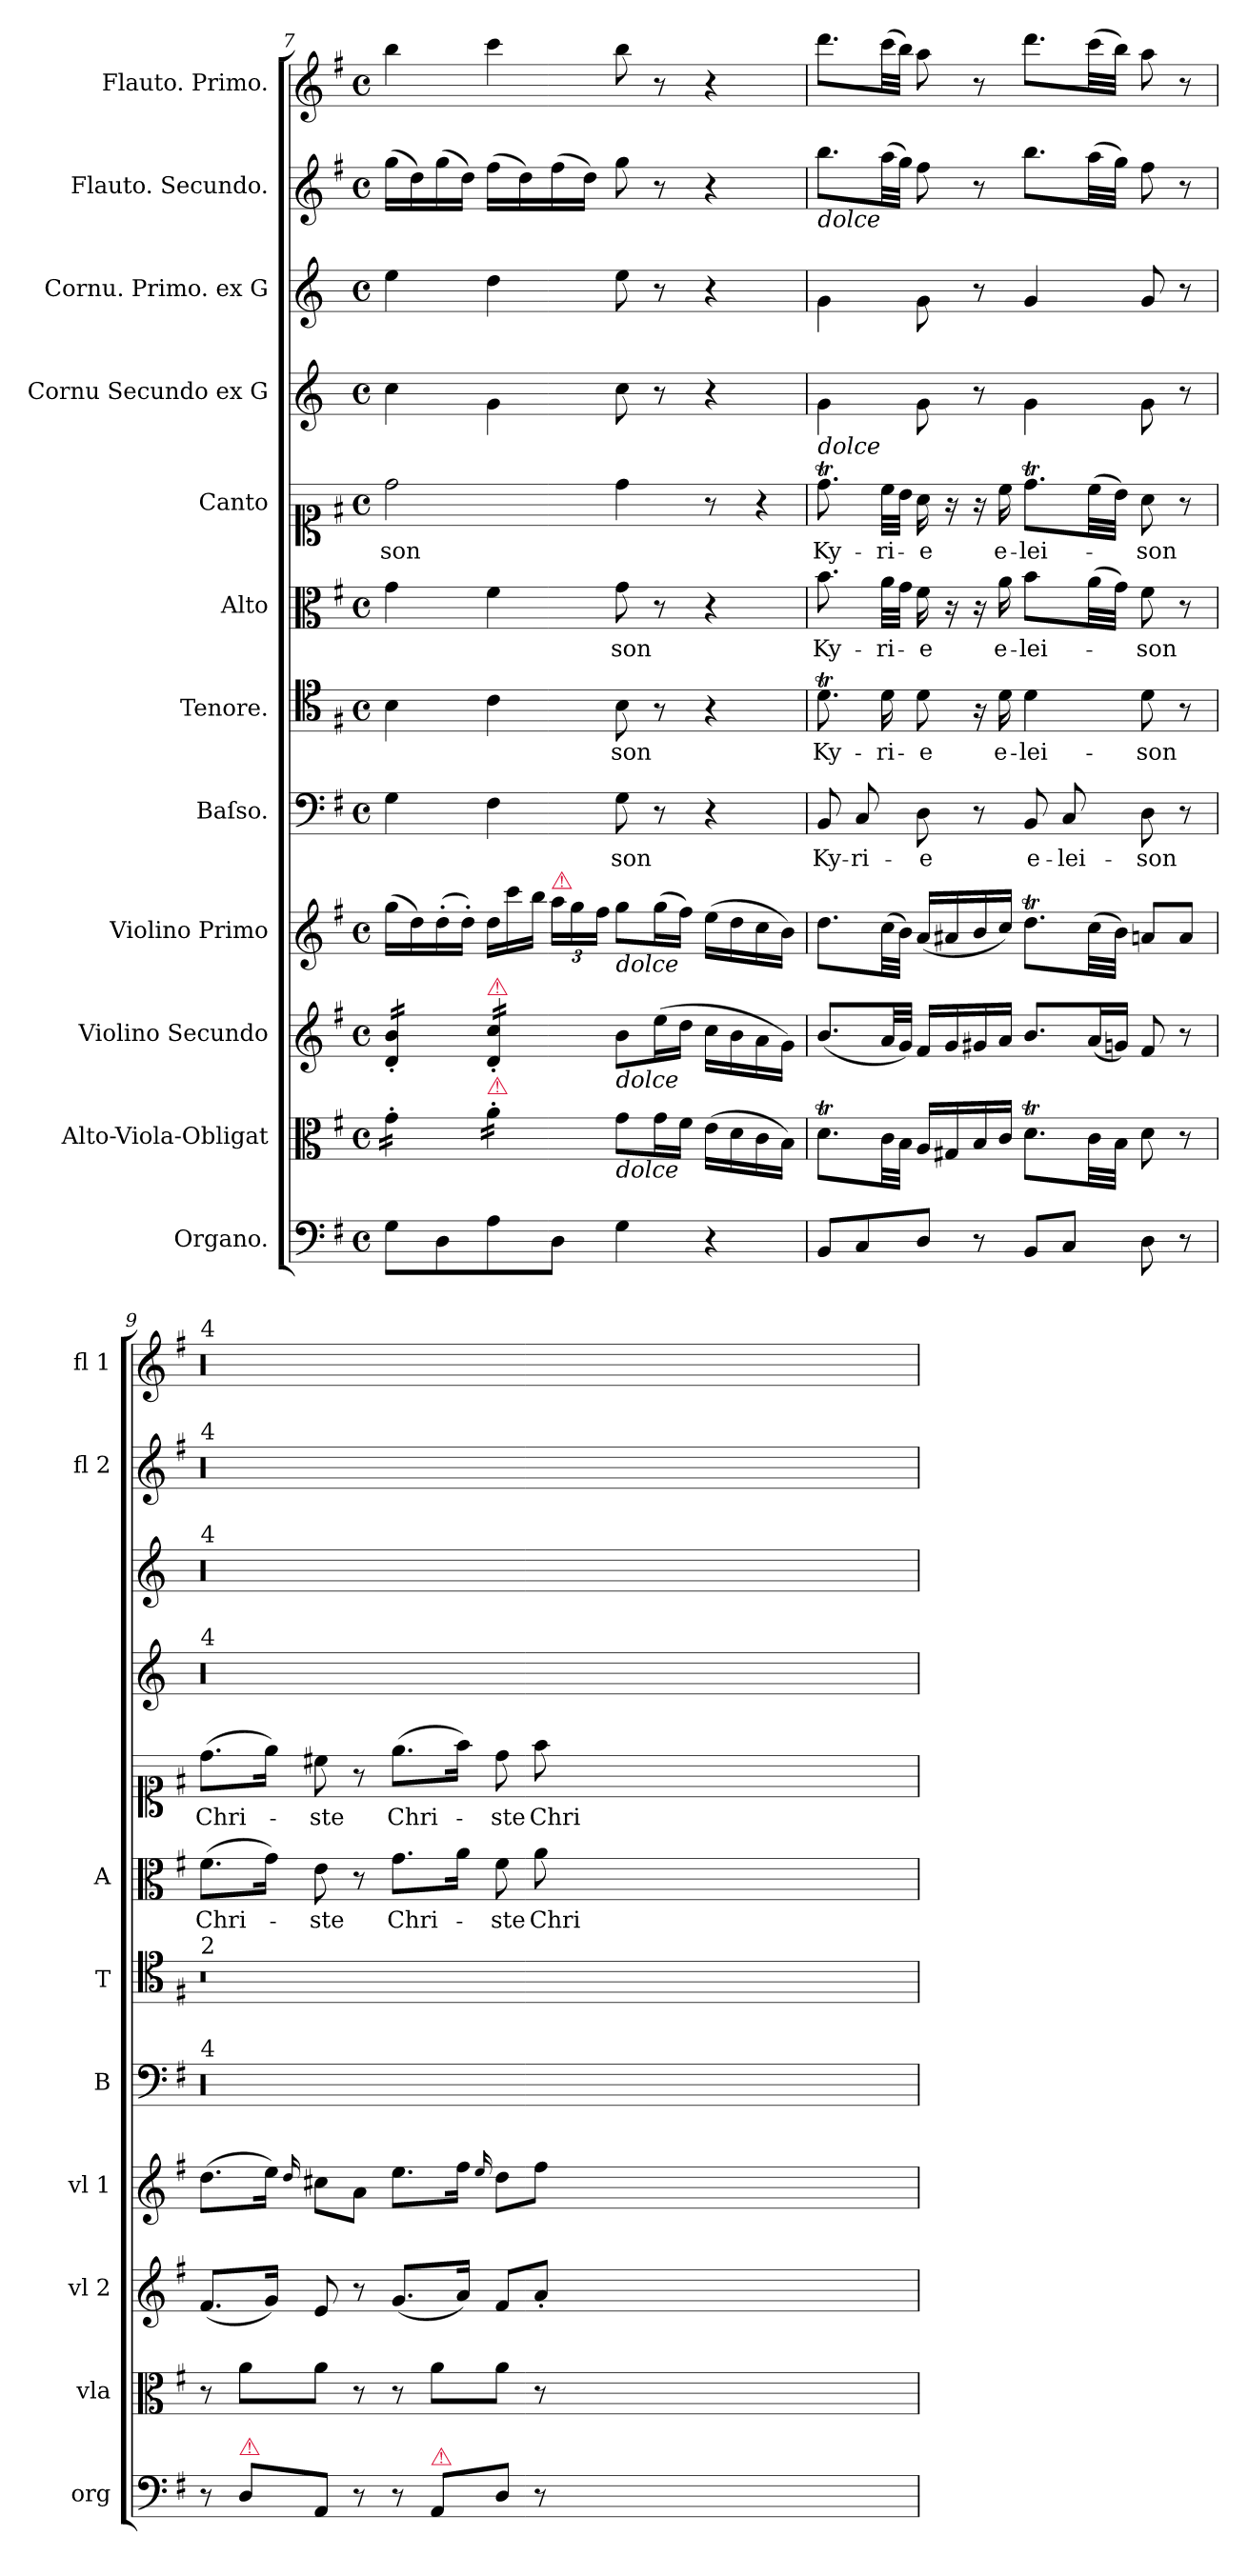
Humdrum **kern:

**kern	**dynam	**kern	**kern	**dynam	**kern	**dynam	**kern	**text	**kern	**text	**kern	**text	**kern	**text	**kern	**kern	**kern	**kern
*part12	*part12	*part11	*part10	*part10	*part9	*part9	*part8	*part8	*part7	*part7	*part6	*part6	*part5	*part5	*part4	*part3	*part2	*part1
*staff12	*staff12	*staff11	*staff10	*staff10	*staff9	*staff9	*staff8	*staff8	*staff7	*staff7	*staff6	*staff6	*staff5	*staff5	*staff4	*staff3	*staff2	*staff1
*I"Organo.	*	*I"Alto-Viola-Obligat	*I"Violino Secundo	*	*I"Violino Primo	*	*I"Baſso.	*	*I"Tenore.	*	*I"Alto	*	*I"Canto	*	*I"Cornu Secundo ex G	*I"Cornu. Primo. ex G	*I"Flauto. Secundo.	*I"Flauto. Primo.
*I'org	*	*I'vla	*I'vl 2	*	*I'vl 1	*	*I'B	*	*I'T	*	*I'A	*	*	*	*	*	*I'fl 2	*I'fl 1
*clefF4	*	*clefC3	*clefG2	*	*clefG2	*	*clefF4	*	*clefC4	*	*clefC3	*	*clefC1	*	*clefG2	*clefG2	*clefG2	*clefG2
*	*	*	*	*	*	*	*	*	*	*	*	*	*	*	*ITrd3c5	*ITrd3c5	*	*
*k[f#]	*	*k[f#]	*k[f#]	*	*k[f#]	*	*k[f#]	*	*k[f#]	*	*k[f#]	*	*k[f#]	*	*k[f#]	*k[f#]	*k[f#]	*k[f#]
*G:	*	*G:	*G:	*	*G:	*	*G:	*	*G:	*	*G:	*	*G:	*	*G:	*G:	*G:	*G:
*M4/4	*	*M4/4	*M4/4	*	*M4/4	*	*M4/4	*	*M4/4	*	*M4/4	*	*M4/4	*	*M4/4	*M4/4	*M4/4	*M4/4
*met(c)	*	*met(c)	*met(c)	*	*met(c)	*	*met(c)	*	*met(c)	*	*met(c)	*	*met(c)	*	*met(c)	*met(c)	*met(c)	*met(c)
=7	=7	=7	=7	=7	=7	=7	=7	=7	=7	=7	=7	=7	=7	=7	=7	=7	=7	=7
!	!	!	!LO:TX:a:color=crimson:t=⚠	!	!	!	!	!	!	!	!	!	!	!	!	!	!	!
!	!	!LO:TX:a:color=crimson:t=⚠	!	!	!	!	!	!	!	!	!	!	!	!	!	!	!	!
*	*	*tremolo	*	*	*	*	*	*	*	*	*	*	*	*	*	*	*	*
*	*	*	*tremolo	*	*	*	*	*	*	*	*	*	*	*	*	*	*	*
8G\L	.	16g'\LL	16d'/ 16b'/LL	.	(16gg\LL	.	4G\	.	4B\	.	4g\	.	2dd\	-son	4g\	4b\	(16gg\LL	4bb\
.	.	16g'\	16d'/ 16b'/	.	16dd\)	.	.	.	.	.	.	.	.	.	.	.	16dd\)	.
8D\	.	16g'\	16d'/ 16b'/	.	(16dd'\	.	.	.	.	.	.	.	.	.	.	.	(16gg\	.
.	.	16g'\JJ	16d'/ 16b'/JJ	.	16dd'\JJ)	.	.	.	.	.	.	.	.	.	.	.	16dd\JJ)	.
*	*	*	*	*	*Xtuplet	*	*	*	*	*	*	*	*	*	*	*	*	*
!	!	!	!LO:TX:a:color=crimson:t=⚠	!	!	!	!	!	!	!	!	!	!	!	!	!	!	!
!	!	!LO:TX:a:color=crimson:t=⚠	!	!	!	!	!	!	!	!	!	!	!	!	!	!	!	!
8A\	.	16a'\LL	16d'/ 16cc'/LL	.	24dd\LL	.	4F#\	.	4c\	.	4f#\	.	.	.	4d\	4a\	(16ff#\LL	4ccc\
.	.	.	.	.	24ccc\	.	.	.	.	.	.	.	.	.	.	.	.	.
.	.	16a'\	16d'/ 16cc'/	.	.	.	.	.	.	.	.	.	.	.	.	.	16dd\)	.
.	.	.	.	.	24bb\JJ	.	.	.	.	.	.	.	.	.	.	.	.	.
*	*	*	*	*	*tuplet	*	*	*	*	*	*	*	*	*	*	*	*	*
!	!	!	!	!	!LO:TX:a:color=crimson:t=⚠	!	!	!	!	!	!	!	!	!	!	!	!	!
8D\J	.	16a'\	16d'/ 16cc'/	.	24aa\LL	.	.	.	.	.	.	.	.	.	.	.	(16ff#\	.
.	.	.	.	.	24gg\	.	.	.	.	.	.	.	.	.	.	.	.	.
.	.	16a'\JJ	16d'/ 16cc'/JJ	.	.	.	.	.	.	.	.	.	.	.	.	.	16dd\JJ)	.
*	*	*	*Xtremolo	*	*	*	*	*	*	*	*	*	*	*	*	*	*	*
*	*	*Xtremolo	*	*	*	*	*	*	*	*	*	*	*	*	*	*	*	*
.	.	.	.	.	24ff#\JJ	.	.	.	.	.	.	.	.	.	.	.	.	.
!	!	!	!	!	!LO:TX:b:i:t=dolce	!	!	!	!	!	!	!	!	!	!	!	!	!
!	!	!	!LO:TX:b:i:t=dolce	!	!	!	!	!	!	!	!	!	!	!	!	!	!	!
!	!	!LO:TX:b:i:t=dolce	!	!	!	!	!	!	!	!	!	!	!	!	!	!	!	!
4G\	.	8g\L	8b\L	.	8gg\L	.	8G\	-son	8B\	-son	8g\	-son	4dd\	.	8g\	8b\	8gg\	8bb\
.	.	16g\L	(16ee\L	.	(16gg\L	.	8r	.	8r	.	8r	.	.	.	8r	8r	8r	8r
.	.	16f#\JJ	16dd\JJ	.	16ff#\JJ)	.	.	.	.	.	.	.	.	.	.	.	.	.
4r	.	(16e\LL	16cc\LL	.	(16ee\LL	.	4r	.	4r	.	4r	.	8r	.	4r	4r	4r	4r
.	.	16d\	16b\	.	16dd\	.	.	.	.	.	.	.	.	.	.	.	.	.
!	!	!	!	!	!	!	!	!	!	!	!	!	!LO:N:vis=4	!	!	!	!	!
.	.	16c\	16a\	.	16cc\	.	.	.	.	.	.	.	8r	.	.	.	.	.
.	.	16B\JJ)	16g\JJ)	.	16b\JJ)	.	.	.	.	.	.	.	.	.	.	.	.	.
=8	=8	=8	=8	=8	=8	=8	=8	=8	=8	=8	=8	=8	=8	=8	=8	=8	=8	=8
!	!	!	!	!	!	!	!	!	!	!	!	!	!	!	!	!	!LO:TX:b:i:t=dolce	!
!	!	!	!	!	!	!	!	!	!	!	!	!	!	!	!LO:TX:b:i:t=dolce	!	!	!
8BB/L	.	8.dT\L	(8.b/L	.	8.dd\L	.	8BB/	Ky-	8.dT\	Ky-	8.b\	Ky-	8.ddT\	Ky-	4d\	4d\	8.bb\L	8.ddd\L
8C/	.	.	.	.	.	.	8C/	-ri-	.	.	.	.	.	.	.	.	.	.
.	.	32c\LL	32a/LL	.	(32cc\LL	.	.	.	16d\	-ri-	32a\LLL	-ri-	32cc\LLL	-ri-	.	.	(32aa\LL	(32ccc\LL
.	.	32B\JJJ	32g/JJJ)	.	32b\JJJ)	.	.	.	.	.	32g\JJJ	.	32b\JJJ	.	.	.	32gg\JJJ)	32bb\JJJ)
8D/J	.	16A/LL	16f#/LL	.	(<16a/LL	.	8D\	-e	8d\	-e	16f#\	-e	16a\	-e	8d\	8d\	8ff#\	8aa\
.	.	16G#X/	16g/	.	16a#X/	.	.	.	.	.	16r	.	16r	.	.	.	.	.
8r	.	16B/	16g#X/	.	16b/	.	8r	.	16r	.	16r	.	16r	.	8r	8r	8r	8r
.	.	16c/JJ	16a/JJ	.	16cc/JJ)	.	.	.	16d\	e-	16a\	e-	16cc\	e-	.	.	.	.
!	!	!	!	!	!	!	!	!	!	!	!LO:N:vis=8	!	!	!	!	!	!	!
8BB/L	.	8.dT\L	8.b/L	.	8.ddT\L	.	8BB/	e-	4d\	-lei-	8.b\L	-lei-	8.ddT\L	-lei-	4d\	4d/	8.bb\L	8.ddd\L
8C/J	.	.	.	.	.	.	8C/	-lei-	.	.	.	.	.	.	.	.	.	.
!	!	!	!LO:N:vis=16	!	!	!	!	!	!	!	!	!	!	!	!	!	!	!
.	.	32c\LL	(32a/L	.	(32cc\LL	.	.	.	.	.	(32a\LL	.	(32cc\LL	.	.	.	(32aa\LL	(32ccc\LL
!	!	!	!LO:N:vis=16	!	!	!	!	!	!	!	!	!	!	!	!	!	!	!
.	.	32B\JJJ	32gn/JJ)	.	32b\JJJ)	.	.	.	.	.	32g\JJJ)	.	32b\JJJ)	.	.	.	32gg\JJJ)	32bb\JJJ)
8D\	.	8d\	8f#/	.	8an/L	.	8D\	-son	8d\	-son	8f#\	-son	8a\	-son	8d\	8d/	8ff#\	8aa\
8r	.	8r	8r	.	8a/J	.	8r	.	8r	.	8r	.	8r	.	8r	8r	8r	8r
=9	=9	=9	=9	=9	=9	=9	=9	=9	=9	=9	=9	=9	=9	=9	=9	=9	=9	=9
!	!	!	!	!	!	!	!	!	!	!	!	!	!	!	!	!	!	!LO:TX:a:t=4
!	!	!	!	!	!	!	!	!	!	!	!	!	!	!	!	!	!LO:TX:a:t=4	!
!	!	!	!	!	!	!	!	!	!	!	!	!	!	!	!	!LO:TX:a:t=4	!	!
!	!	!	!	!	!	!	!	!	!	!	!	!	!	!	!LO:TX:a:t=4	!	!	!
!	!	!	!	!	!	!	!	!	!LO:TX:a:t=2	!	!	!	!	!	!	!	!	!
!	!	!	!	!	!	!	!LO:TX:a:t=4	!	!	!	!	!	!	!	!	!	!	!
!	!LO:DY:b	!	!	!LO:DY:b	!	!LO:DY:b	!	!	!	!	!	!	!	!	!	!	!	!
8r	piano	8r	(8.f#/L	piano	(8.dd\L	piano	00r	.	0r	.	(8.f#\L	Chri-	(8.dd\L	Chri-	00r	00r	00r	00r
!LO:TX:a:color=crimson:t=⚠	!	!	!	!	!	!	!	!	!	!	!	!	!	!	!	!	!	!
8D\L	.	8a\L	.	.	.	.	.	.	.	.	.	.	.	.	.	.	.	.
.	.	.	16g/Jk)	.	16ee\Jk)	.	.	.	.	.	16g\Jk)	.	16ee\Jk)	.	.	.	.	.
.	.	.	.	.	16qqdd/	.	.	.	.	.	.	.	.	.	.	.	.	.
8AA/J	.	8a\J	8e/	.	8cc#X\L	.	.	.	.	.	8e\	-ste	8cc#X\	-ste	.	.	.	.
8r	.	8r	8r	.	8a\J	.	.	.	.	.	8r	.	8r	.	.	.	.	.
!	!	!	!	!	!	!	!	!	!	!	!	!	!	!LO:LY:i	!	!	!	!
8r	.	8r	(8.g/L	.	8.ee\L	.	.	.	.	.	8.g\L	Chri-	(8.ee\L	Chri-	.	.	.	.
!LO:TX:a:color=crimson:t=⚠	!	!	!	!	!	!	!	!	!	!	!	!	!	!	!	!	!	!
8AA/L	.	8a\L	.	.	.	.	.	.	.	.	.	.	.	.	.	.	.	.
.	.	.	16a/Jk)	.	16ff#\Jk	.	.	.	.	.	16a\Jk	.	16ff#\Jk)	.	.	.	.	.
.	.	.	.	.	16qqee/	.	.	.	.	.	.	.	.	.	.	.	.	.
!	!	!	!	!	!	!	!	!	!	!	!	!	!	!LO:LY:i	!	!	!	!
8D\J	.	8a\J	8f#/L	.	8dd\L	.	.	.	.	.	8f#\	-ste	8dd\	-ste	.	.	.	.
8r	.	8r	8a'/J	.	8ff#\J	.	.	.	.	.	8a\	Chri-	8ff#\	Chri-	.	.	.	.
0.ryy	.	0.ryy	0.ryy	.	0.ryy	.	.	.	.	.	0.ryy	.	0.ryy	.	.	.	.	.
.	.	.	.	.	.	.	.	.	0ryy	.	.	.	.	.	.	.	.	.
=	=	=	=	=	=	=	=	=	=	=	=	=	=	=	=	=	=	=
*-	*-	*-	*-	*-	*-	*-	*-	*-	*-	*-	*-	*-	*-	*-	*-	*-	*-	*-
